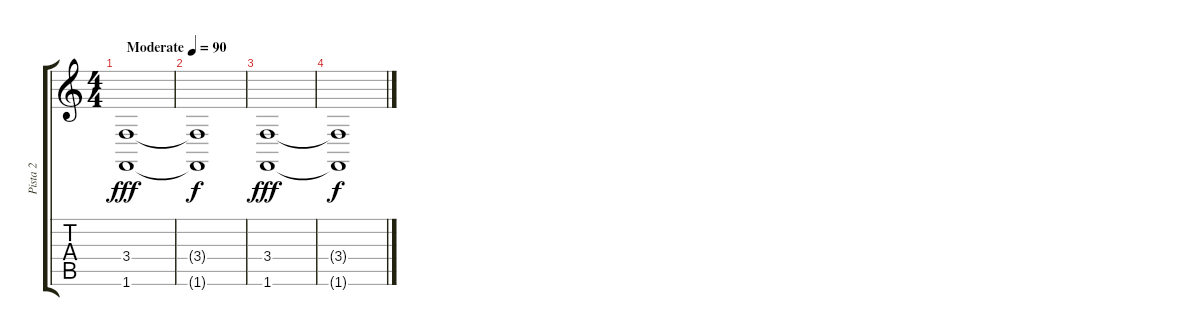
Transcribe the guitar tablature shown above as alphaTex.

\track ("Pista 2" "Pista 2") {instrument lead1square}
\staff {score tabs}
\tuning (E4 B3 G3 D3 A2 E2) {hide}
\ts (4 4)
\tempo (90 "Moderate")
\clef g2
\ks c
(3.4 1.6).1{dy fff instrument lead1square} |
(3.4{t} 1.6{t}).1{dy f} |
(3.4 1.6).1{dy fff} |
(3.4{t} 1.6{t}).1{dy f}
